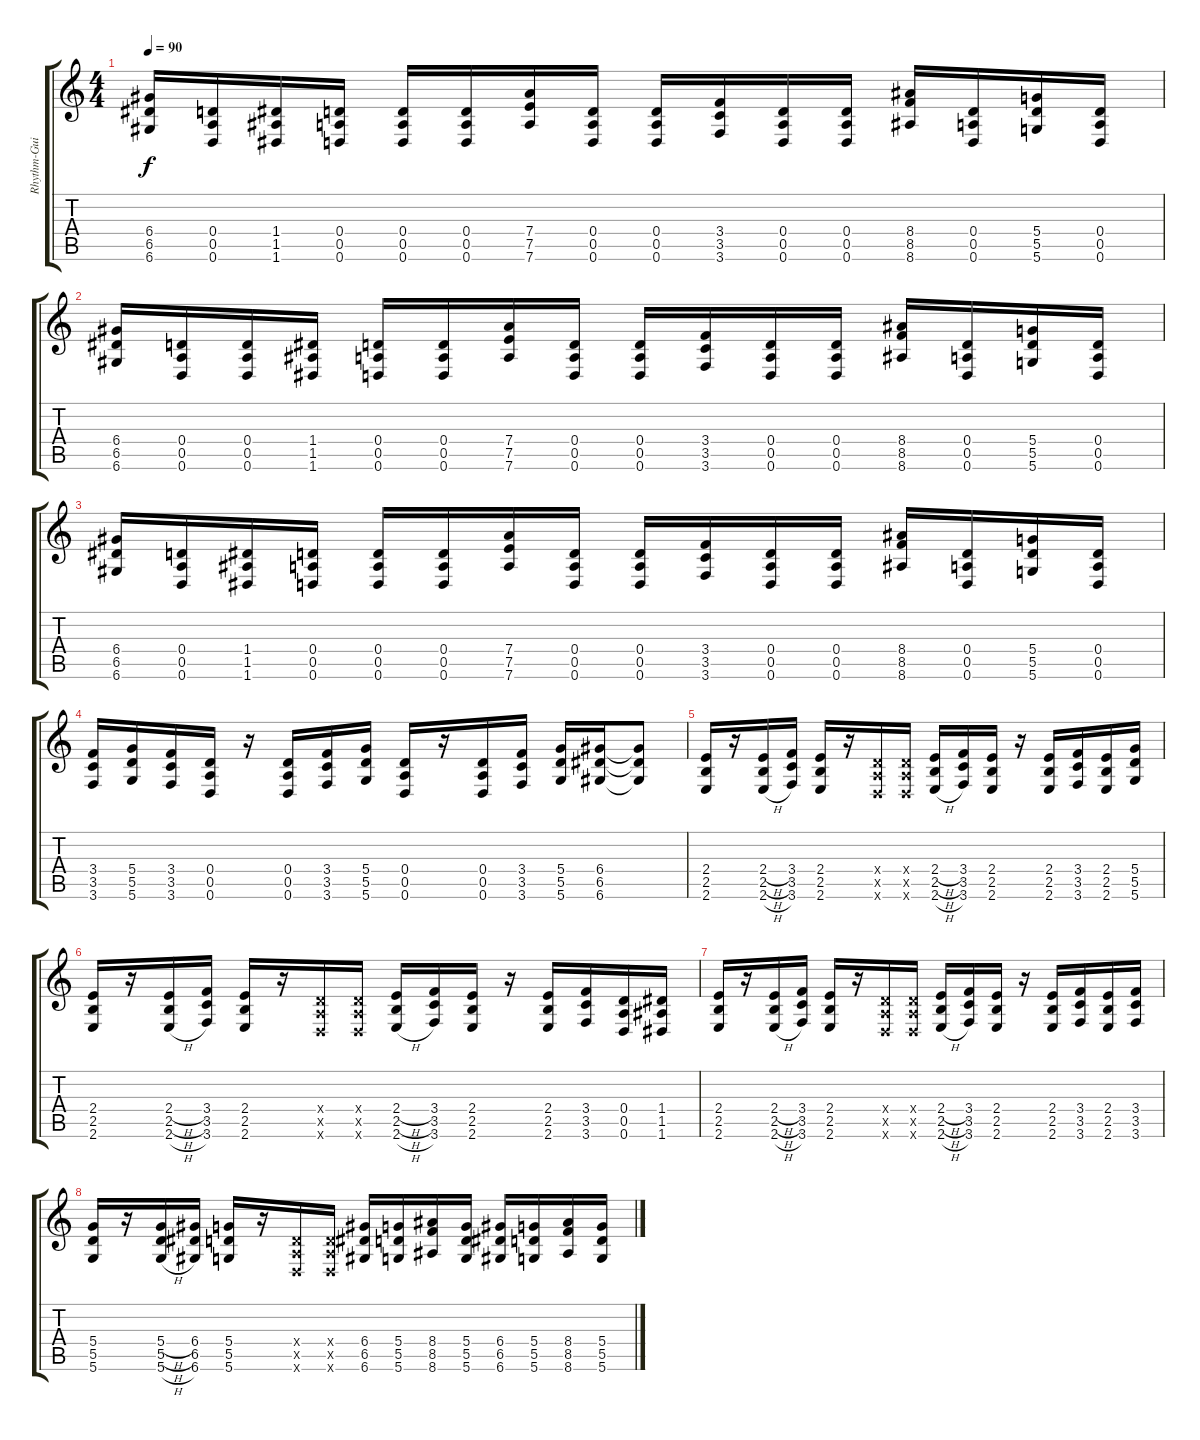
\track ("Rhythm-Guitar" "Rhythm-Gui") {instrument overdrivenguitar}
\staff {score tabs}
\tuning (E4 B3 G3 D3 A2 D2) {hide}
\ts (4 4)
\tempo 90
\clef g2
\ks c
(6.4 6.5 6.6).16{dy f} (0.4 0.5 0.6).16 (1.4 1.5 1.6).16 (0.4 0.5 0.6).16 (0.4 0.5 0.6).16 (0.4 0.5 0.6).16 (7.4 7.5 7.6).16 (0.4 0.5 0.6).16 (0.4 0.5 0.6).16 (3.4 3.5 3.6).16 (0.4 0.5 0.6).16 (0.4 0.5 0.6).16 (8.4 8.5 8.6).16 (0.4 0.5 0.6).16 (5.4 5.5 5.6).16 (0.4 0.5 0.6).16 |
(6.4 6.5 6.6).16 (0.4 0.5 0.6).16 (0.4 0.5 0.6).16 (1.4 1.5 1.6).16 (0.4 0.5 0.6).16 (0.4 0.5 0.6).16 (7.4 7.5 7.6).16 (0.4 0.5 0.6).16 (0.4 0.5 0.6).16 (3.4 3.5 3.6).16 (0.4 0.5 0.6).16 (0.4 0.5 0.6).16 (8.4 8.5 8.6).16 (0.4 0.5 0.6).16 (5.4 5.5 5.6).16 (0.4 0.5 0.6).16 |
(6.4 6.5 6.6).16 (0.4 0.5 0.6).16 (1.4 1.5 1.6).16 (0.4 0.5 0.6).16 (0.4 0.5 0.6).16 (0.4 0.5 0.6).16 (7.4 7.5 7.6).16 (0.4 0.5 0.6).16 (0.4 0.5 0.6).16 (3.4 3.5 3.6).16 (0.4 0.5 0.6).16 (0.4 0.5 0.6).16 (8.4 8.5 8.6).16 (0.4 0.5 0.6).16 (5.4 5.5 5.6).16 (0.4 0.5 0.6).16 |
(3.4 3.5 3.6).16 (5.4 5.5 5.6).16 (3.4 3.5 3.6).16 (0.4 0.5 0.6).16 r.16 (0.4 0.5 0.6).16 (3.4 3.5 3.6).16 (5.4 5.5 5.6).16 (0.4 0.5 0.6).16 r.16 (0.4 0.5 0.6).16 (3.4 3.5 3.6).16 (5.4 5.5 5.6).16 (6.4 6.5 6.6).16 (6.4{t} 6.5{t} 6.6{t}).8 |
(2.4 2.5 2.6).16 r.16 (2.4{h} 2.5{h} 2.6{h}).16 (3.4 3.5 3.6).16 (2.4 2.5 2.6).16 r.16 (0.4{x} 0.5{x} 0.6{x}).16 (0.4{x} 0.5{x} 0.6{x}).16 (2.4{h} 2.5{h} 2.6{h}).16 (3.4 3.5 3.6).16 (2.4 2.5 2.6).16 r.16 (2.4 2.5 2.6).16 (3.4 3.5 3.6).16 (2.4 2.5 2.6).16 (5.4 5.5 5.6).16 |
(2.4 2.5 2.6).16 r.16 (2.4{h} 2.5{h} 2.6{h}).16 (3.4 3.5 3.6).16 (2.4 2.5 2.6).16 r.16 (0.4{x} 0.5{x} 0.6{x}).16 (0.4{x} 0.5{x} 0.6{x}).16 (2.4{h} 2.5{h} 2.6{h}).16 (3.4 3.5 3.6).16 (2.4 2.5 2.6).16 r.16 (2.4 2.5 2.6).16 (3.4 3.5 3.6).16 (0.4 0.5 0.6).16 (1.4 1.5 1.6).16 |
(2.4 2.5 2.6).16 r.16 (2.4{h} 2.5{h} 2.6{h}).16 (3.4 3.5 3.6).16 (2.4 2.5 2.6).16 r.16 (0.4{x} 0.5{x} 0.6{x}).16 (0.4{x} 0.5{x} 0.6{x}).16 (2.4{h} 2.5{h} 2.6{h}).16 (3.4 3.5 3.6).16 (2.4 2.5 2.6).16 r.16 (2.4 2.5 2.6).16 (3.4 3.5 3.6).16 (2.4 2.5 2.6).16 (3.4 3.5 3.6).16 |
(5.4 5.5 5.6).16 r.16 (5.4{h} 5.5{h} 5.6{h}).16 (6.4 6.5 6.6).16 (5.4 5.5 5.6).16 r.16 (0.4{x} 0.5{x} 0.6{x}).16 (0.4{x} 0.5{x} 0.6{x}).16 (6.4 6.5 6.6).16 (5.4 5.5 5.6).16 (8.4 8.5 8.6).16 (5.4 5.5 5.6).16 (6.4 6.5 6.6).16 (5.4 5.5 5.6).16 (8.4 8.5 8.6).16 (5.4 5.5 5.6).16
